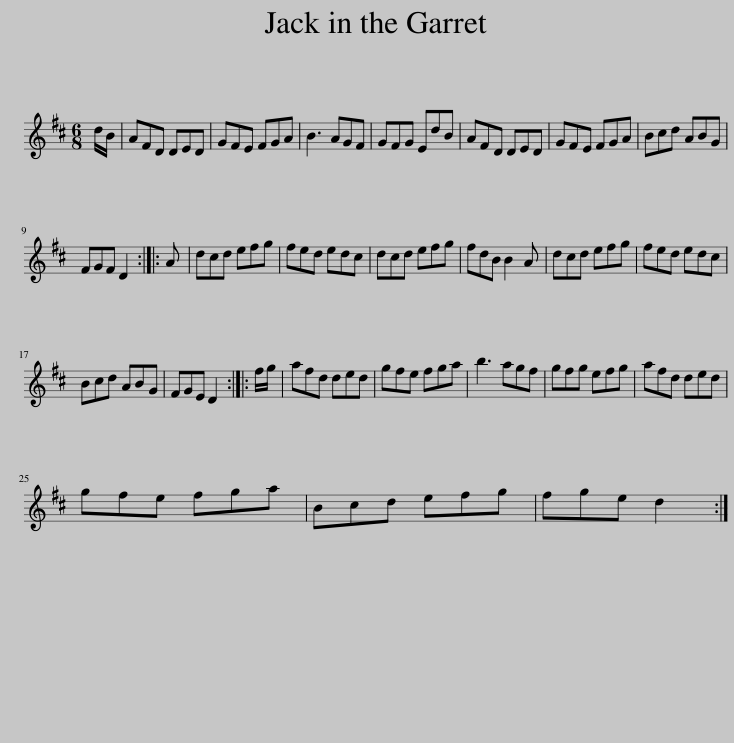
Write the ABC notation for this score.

X:1
L:1/8
M:6/8
I:linebreak $
K:D
V:1 treble
V:1
 d/B/ | AFD DED | GFE FGA | B3 AGF | GFG EdB | %5
 AFD DED | GFE FGA | Bcd ABG |$ FGF D2 :: A | %10
 dcd efg | fed edc | dcd efg | fdB B2 A | dcd efg | %15
 fed edc |$ Bcd ABG | FGE D2 :: f/g/ | afd ded | %20
 gfe fga | b3 agf | gfg efg | afd ded |$ gfe fga | %25
 Bcd efg | fge d2 :| %27
